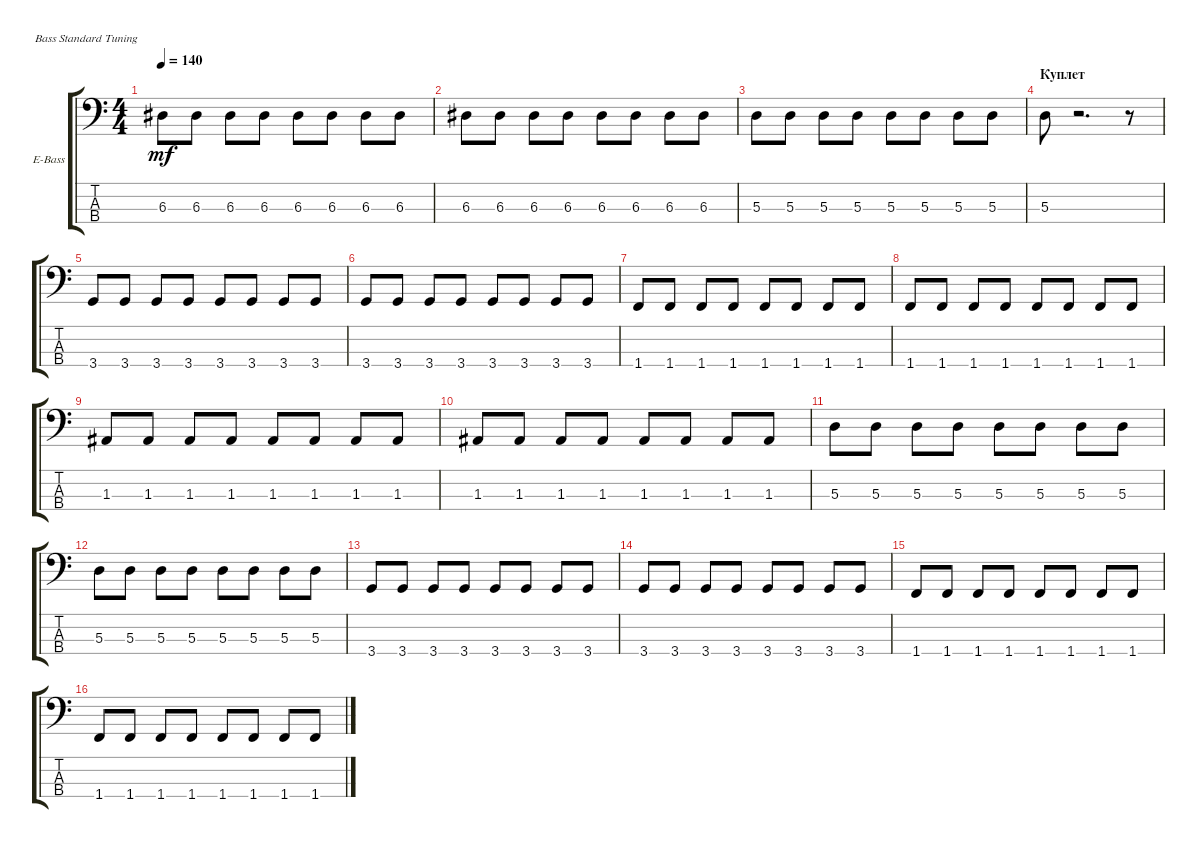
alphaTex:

\defaultSystemsLayout 4
\bracketExtendMode groupsimilarinstruments
\firstSystemTrackNameOrientation horizontal
\otherSystemsTrackNameOrientation horizontal
\track ("Бас" "E-Bass") {instrument electricbassfinger}
\staff {score tabs}
\tuning (G2 D2 A1 E1)
\ts (4 4)
\tempo 140
\clef f4
\ks c
6.3.8{dy mf} 6.3.8 6.3.8 6.3.8 6.3.8 6.3.8 6.3.8 6.3.8 |
6.3.8 6.3.8 6.3.8 6.3.8 6.3.8 6.3.8 6.3.8 6.3.8 |
5.3.8 5.3.8 5.3.8 5.3.8 5.3.8 5.3.8 5.3.8 5.3.8 |
\section ("" "Куплет")
5.3.8 r.2{d} r.8 |
3.4.8 3.4.8 3.4.8 3.4.8 3.4.8 3.4.8 3.4.8 3.4.8 |
3.4.8 3.4.8 3.4.8 3.4.8 3.4.8 3.4.8 3.4.8 3.4.8 |
1.4.8 1.4.8 1.4.8 1.4.8 1.4.8 1.4.8 1.4.8 1.4.8 |
1.4.8 1.4.8 1.4.8 1.4.8 1.4.8 1.4.8 1.4.8 1.4.8 |
1.3.8 1.3.8 1.3.8 1.3.8 1.3.8 1.3.8 1.3.8 1.3.8 |
1.3.8 1.3.8 1.3.8 1.3.8 1.3.8 1.3.8 1.3.8 1.3.8 |
5.3.8 5.3.8 5.3.8 5.3.8 5.3.8 5.3.8 5.3.8 5.3.8 |
5.3.8 5.3.8 5.3.8 5.3.8 5.3.8 5.3.8 5.3.8 5.3.8 |
3.4.8 3.4.8 3.4.8 3.4.8 3.4.8 3.4.8 3.4.8 3.4.8 |
3.4.8 3.4.8 3.4.8 3.4.8 3.4.8 3.4.8 3.4.8 3.4.8 |
1.4.8 1.4.8 1.4.8 1.4.8 1.4.8 1.4.8 1.4.8 1.4.8 |
1.4.8 1.4.8 1.4.8 1.4.8 1.4.8 1.4.8 1.4.8 1.4.8
